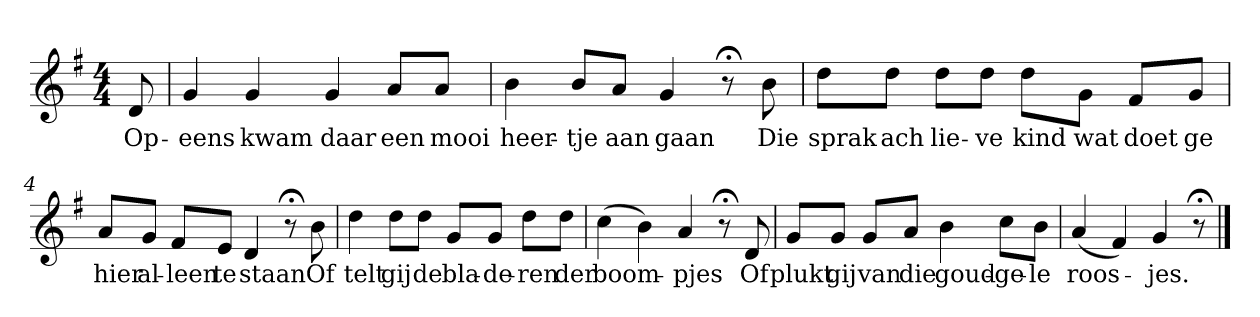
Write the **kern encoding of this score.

**kern	**text
*part1	*part1
*staff1	*staff1
*k[f#]	*
*G:	*
*M4/4	*
*MM120	*
=	=
8d	Op-
=1	=1
4g	-eens
4g	kwam
4g	daar
8aL	een
8aJ	mooi
=2	=2
4b	heer-
8bL	-tje
8aJ	aan
4g	gaan
8r;<	.
8b	Die
=3	=3
8ddL	sprak
8ddJ	ach
8ddL	lie-
8ddJ	-ve
8ddL	kind
8gJ	wat
8f#L	doet
8gJ	ge
=4	=4
8aL	hier
8gJ	al-
8f#L	-leen
8eJ	te
4d	staan
8r;<	.
8b	Of
=5	=5
4dd	telt
8ddL	gij
8ddJ	de
8gL	bla-
8gJ	-de-
8ddL	-ren
8ddJ	der
=6	=6
(4cc	boom-
4b)	.
4a	-pjes
8r;<	.
8d	Of
=7	=7
8gL	plukt
8gJ	gij
8gL	van
8aJ	die
4b	goud-
8ccL	-ge-
8bJ	-le
=8	=8
(4a	roos-
4f#)	.
4g	-jes.
8r;<	.
==	==
*-	*-
